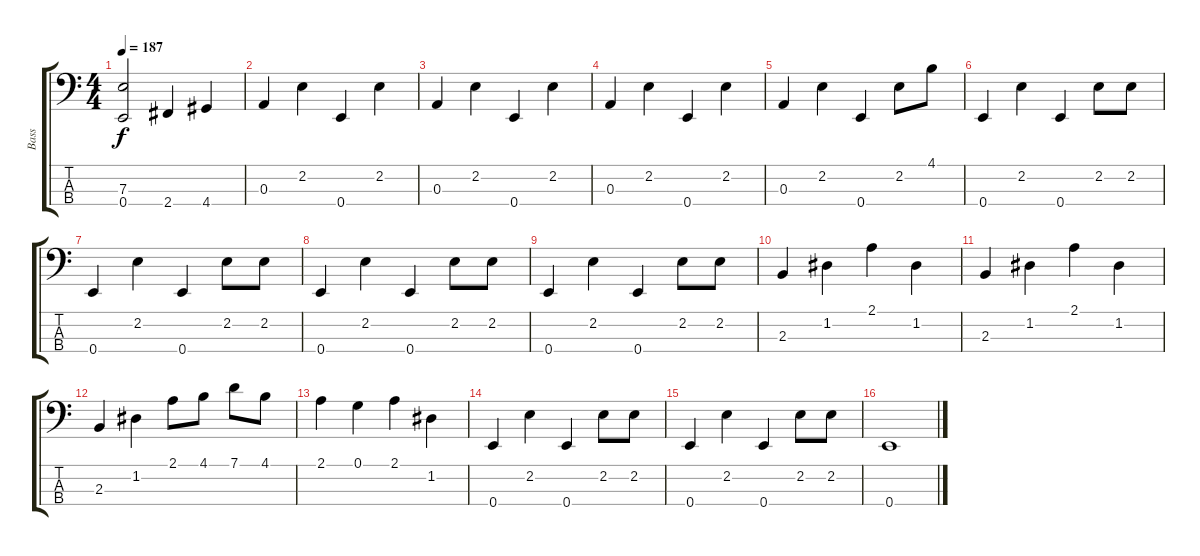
\track ("Bass" "Bass") {instrument electricbasspick}
\staff {score tabs}
\tuning (G2 D2 A1 E1) {hide}
\ts (4 4)
\tempo 187
\clef f4
\ks c
(7.3 0.4).2{dy f} 2.4.4 4.4.4 |
0.3.4 2.2.4 0.4.4 2.2.4 |
0.3.4 2.2.4 0.4.4 2.2.4 |
0.3.4 2.2.4 0.4.4 2.2.4 |
0.3.4 2.2.4 0.4.4 2.2.8 4.1.8 |
0.4.4 2.2.4 0.4.4 2.2.8 2.2.8 |
0.4.4 2.2.4 0.4.4 2.2.8 2.2.8 |
0.4.4 2.2.4 0.4.4 2.2.8 2.2.8 |
0.4.4 2.2.4 0.4.4 2.2.8 2.2.8 |
2.3.4 1.2.4 2.1.4 1.2.4 |
2.3.4 1.2.4 2.1.4 1.2.4 |
2.3.4 1.2.4 2.1.8 4.1.8 7.1.8 4.1.8 |
2.1.4 0.1.4 2.1.4 1.2.4 |
0.4.4 2.2.4 0.4.4 2.2.8 2.2.8 |
0.4.4 2.2.4 0.4.4 2.2.8 2.2.8 |
0.4.1
